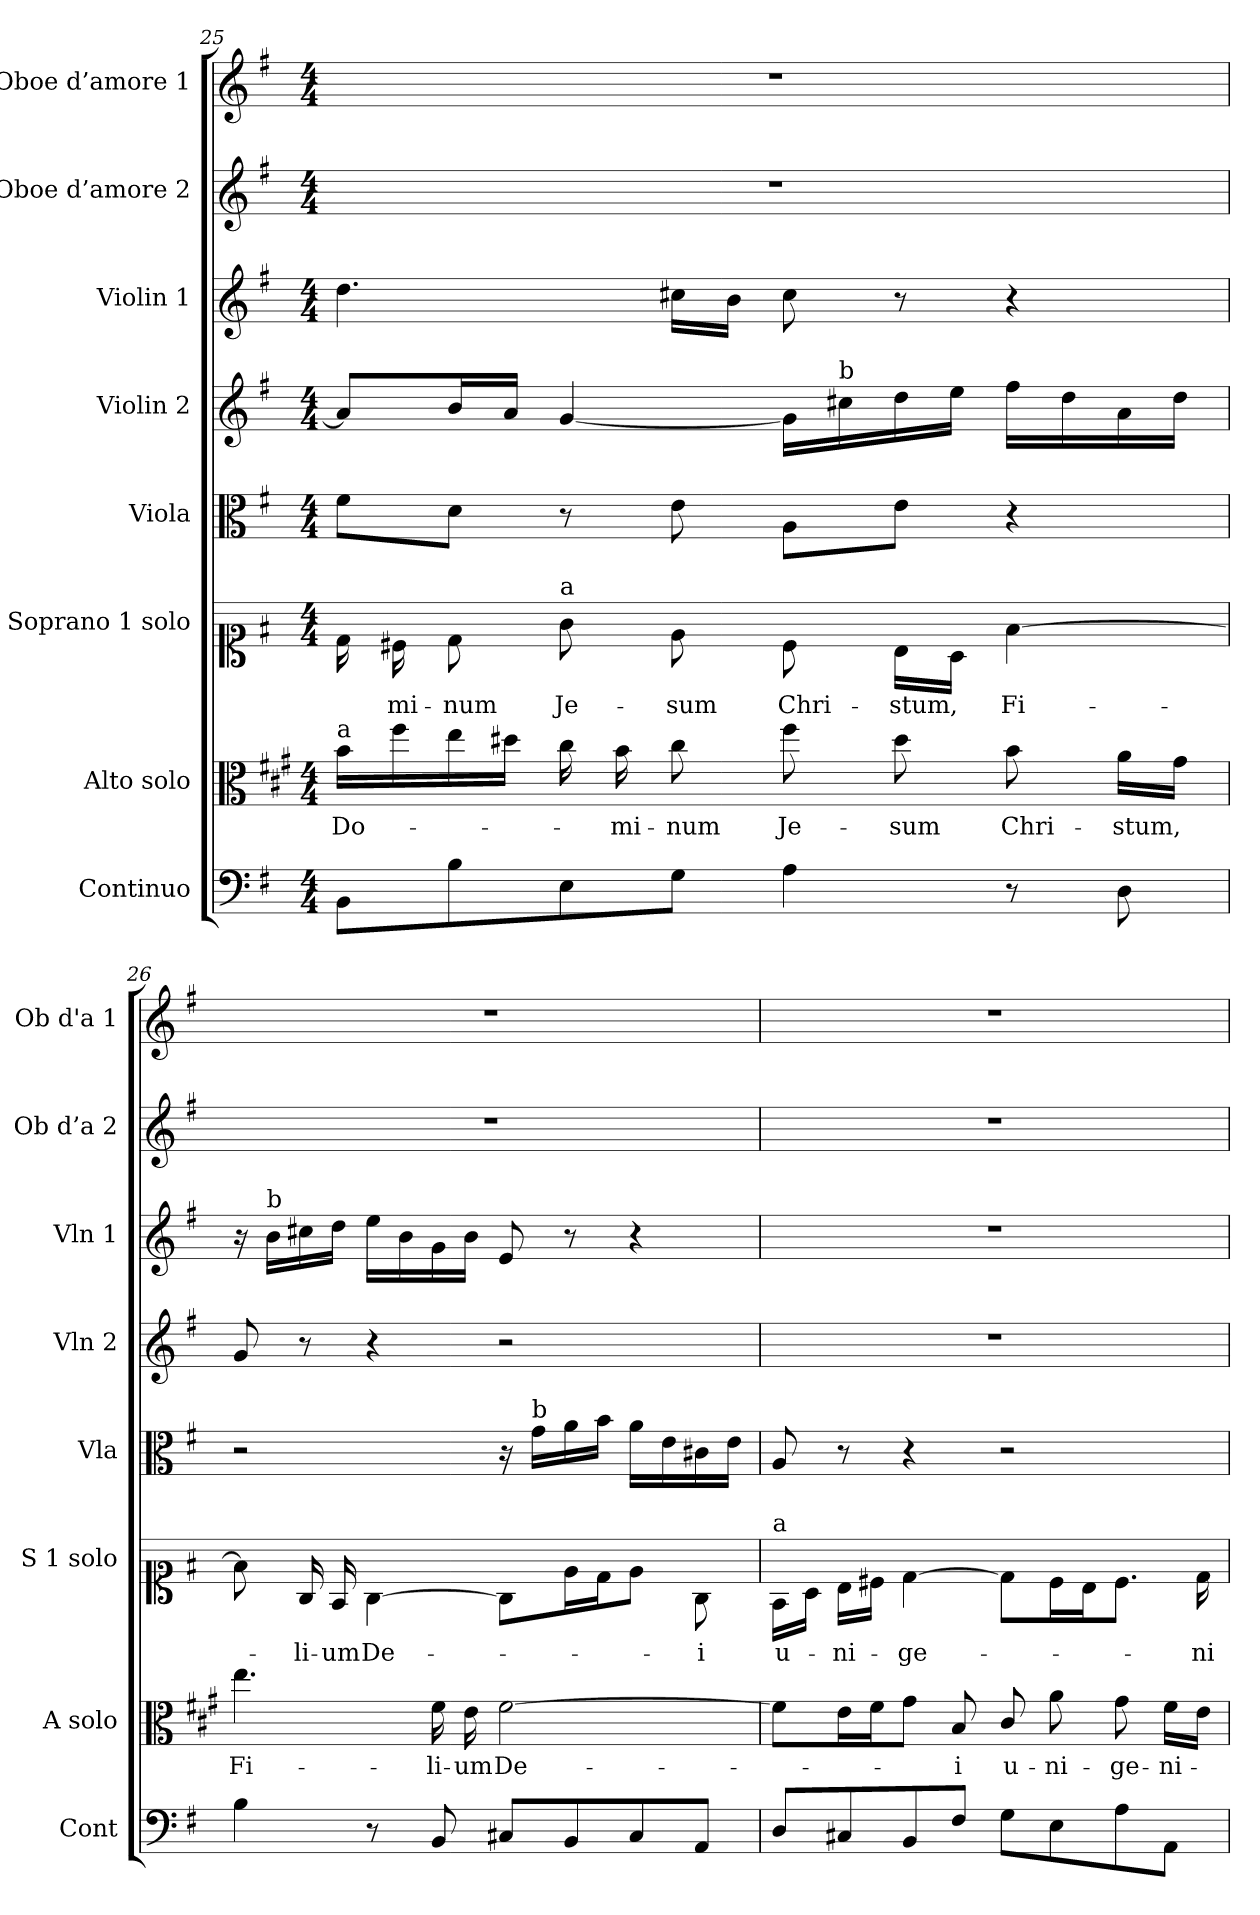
**kern	**kern	**text	**kern	**text	**kern	**kern	**kern	**kern	**kern
*part8	*part7	*part7	*part6	*part6	*part5	*part4	*part3	*part2	*part1
*staff8	*staff7	*staff7	*staff6	*staff6	*staff5	*staff4	*staff3	*staff2	*staff1
*I"Continuo	*I"Alto solo	*	*I"Soprano 1 solo	*	*I"Viola	*I"Violin 2	*I"Violin 1	*I"Oboe d’amore 2	*I"Oboe d’amore 1
*I'Cont	*I'A solo	*	*I'S 1 solo	*	*I'Vla	*I'Vln 2	*I'Vln 1	*I'Ob d’a 2	*I'Ob d'a 1
!!LO:LB:g=z
*clefF4	*clefC3	*	*clefC1	*	*clefC3	*clefG2	*clefG2	*clefG2	*clefG2
*	*ITrd1c2	*	*ITrd-7c-12	*	*	*	*	*	*
*k[f#]	*k[f#]	*	*k[f#]	*	*k[f#]	*k[f#]	*k[f#]	*k[f#]	*k[f#]
*M4/4	*M4/4	*	*M4/4	*	*M4/4	*M4/4	*M4/4	*M4/4	*M4/4
=25	=25	=25	=25	=25	=25	=25	=25	=25	=25
!	!LO:TX:a:t=a	!	!	!	!	!	!	!	!
!	!	!LO:LY:b	!	!	!	!	!	!	!
8BB\L	16a\LL	Do-	16dd\	.	8f#\L	8a/L]	4.dd\	1r	1r
!	!	!	!	!LO:LY:b	!	!	!	!	!
.	16ee\	.	16cc#X\	-mi-	.	.	.	.	.
!	!	!	!	!LO:LY:b	!	!	!	!	!
8B\	16dd\	.	8dd\	-num	8d\J	16b/L	.	.	.
.	16cc#X\JJ	.	.	.	.	16a/JJ	.	.	.
!	!	!	!LO:TX:a:t=a	!	!	!	!	!	!
!	!	!	!	!LO:LY:b	!	!	!	!	!
8E\	16b\	.	8gg\	Je-	8r	[4g/	.	.	.
!	!	!LO:LY:b	!	!	!	!	!	!	!
.	16a\	-mi-	.	.	.	.	.	.	.
!	!	!LO:LY:b	!	!LO:LY:b	!	!	!	!	!
8G\J	8b\	-num	8ee\	-sum	8e\	.	16cc#X\LL	.	.
.	.	.	.	.	.	.	16b\JJ	.	.
!	!	!LO:LY:b	!	!LO:LY:b	!	!	!	!	!
4A\	8ee\	Je-	8cc#\	Chri-	8A\L	16g\LL]	8cc#\	.	.
!	!	!	!	!	!	!LO:TX:a:t=b	!	!	!
.	.	.	.	.	.	16cc#X\	.	.	.
!	!	!LO:LY:b	!	!LO:LY:b	!	!	!	!	!
.	8cc#\	-sum	16b\LL	-stum,	8e\J	16dd\	8r	.	.
.	.	.	16a\JJ	.	.	16ee\JJ	.	.	.
!	!	!LO:LY:b	!	!LO:LY:b	!	!	!	!	!
8r	8a\	Chri-	[4ff#\	Fi-	4r	16ff#\LL	4r	.	.
.	.	.	.	.	.	16dd\	.	.	.
!	!	!LO:LY:b	!	!	!	!	!	!	!
8D\	16g\LL	-stum,	.	.	.	16a\	.	.	.
.	16f#\JJ	.	.	.	.	16dd\JJ	.	.	.
=26	=26	=26	=26	=26	=26	=26	=26	=26	=26
!	!	!LO:LY:b	!	!	!	!	!	!	!
4B\	4.dd\	Fi-	8ff#\]	.	2r	8g/	16r	1r	1r
!	!	!	!	!	!	!	!LO:TX:a:t=b	!	!
.	.	.	.	.	.	.	16b\LL	.	.
!	!	!	!	!LO:LY:b	!	!	!	!	!
.	.	.	16g/	-li-	.	8r	16cc#X\	.	.
!	!	!	!	!LO:LY:b	!	!	!	!	!
.	.	.	16f#/	-um	.	.	16dd\JJ	.	.
!	!	!	!	!LO:LY:b	!	!	!	!	!
8r	.	.	[4g\	De-	.	4r	16ee\LL	.	.
.	.	.	.	.	.	.	16b\	.	.
!	!	!LO:LY:b	!	!	!	!	!	!	!
8BB/	16e\	-li-	.	.	.	.	16g\	.	.
!	!	!LO:LY:b	!	!	!	!	!	!	!
.	16d\	-um	.	.	.	.	16b\JJ	.	.
!	!	!LO:LY:b	!	!	!	!	!	!	!
8C#X/L	[2e\	De-	8g\L]	.	16r	2r	8e/	.	.
!	!	!	!	!	!LO:TX:a:t=b	!	!	!	!
.	.	.	.	.	16g\LL	.	.	.	.
8BB/	.	.	16ee\L	.	16a\	.	8r	.	.
.	.	.	16dd\J	.	16b\JJ	.	.	.	.
8C#/	.	.	8ee\J	.	16a\LL	.	4r	.	.
.	.	.	.	.	16e\	.	.	.	.
!	!	!	!	!LO:LY:b	!	!	!	!	!
8AA/J	.	.	8g\	-i	16c#X\	.	.	.	.
.	.	.	.	.	16e\JJ	.	.	.	.
=27	=27	=27	=27	=27	=27	=27	=27	=27	=27
!	!	!	!LO:TX:a:t=a	!	!	!	!	!	!
!	!	!	!	!LO:LY:b	!	!	!	!	!
8D/L	8e\L]	.	16f#\LL	u-	8A/	1r	1r	1r	1r
.	.	.	16a\JJ	.	.	.	.	.	.
!	!	!	!	!LO:LY:b	!	!	!	!	!
8C#X/	16d\L	.	16b\LL	-ni-	8r	.	.	.	.
.	16e\J	.	16cc#X\JJ	.	.	.	.	.	.
!	!	!	!	!LO:LY:b	!	!	!	!	!
8BB/	8f#\J	.	[4dd\	-ge-	4r	.	.	.	.
!	!	!LO:LY:b	!	!	!	!	!	!	!
8F#/J	8A/	-i	.	.	.	.	.	.	.
!	!	!LO:LY:b	!	!	!	!	!	!	!
8G\L	8B/	u-	8dd\L]	.	2r	.	.	.	.
!	!	!LO:LY:b	!	!	!	!	!	!	!
8E\	8g\	-ni-	16cc#\L	.	.	.	.	.	.
.	.	.	16b\J	.	.	.	.	.	.
!	!	!LO:LY:b	!	!	!	!	!	!	!
8A\	8f#\	-ge-	8.cc#\J	.	.	.	.	.	.
!	!	!LO:LY:b	!	!	!	!	!	!	!
8AA\J	16e\LL	-ni-	.	.	.	.	.	.	.
!	!	!	!	!LO:LY:b	!	!	!	!	!
.	16d\JJ	.	16dd\	-ni-	.	.	.	.	.
=	=	=	=	=	=	=	=	=	=
*-	*-	*-	*-	*-	*-	*-	*-	*-	*-
